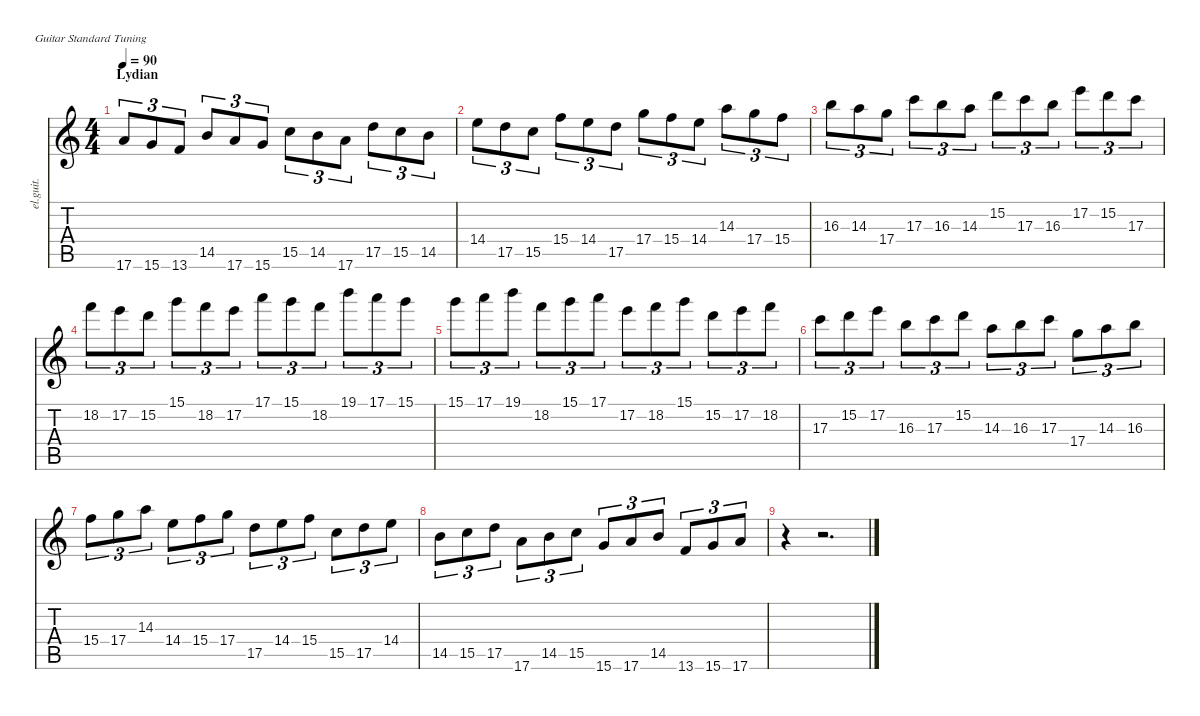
\defaultSystemsLayout 4
\hideDynamics
\bracketExtendMode nobrackets
\track ("Clean Guitar" "el.guit.") {instrument electricguitarclean}
\staff {score tabs}
\tuning (E4 B3 G3 D3 A2 E2)
\ts (4 4)
\section ("" "Lydian")
\tempo 90
\clef g2
\ks c
17.6.8{tu (3 2) dy mf beam Up} 15.6.8{tu (3 2) beam Up} 13.6.8{tu (3 2) beam Up} 14.5.8{tu (3 2) beam Up} 17.6.8{tu (3 2) beam Up} 15.6.8{tu (3 2) beam Up} 15.5.8{tu (3 2) beam Down} 14.5.8{tu (3 2) beam Down} 17.6.8{tu (3 2) beam Down} 17.5.8{tu (3 2) beam Down} 15.5.8{tu (3 2) beam Down} 14.5.8{tu (3 2) beam Down} |
14.4.8{tu (3 2) beam Down} 17.5.8{tu (3 2) beam Down} 15.5.8{tu (3 2) beam Down} 15.4.8{tu (3 2) beam Down} 14.4.8{tu (3 2) beam Down} 17.5.8{tu (3 2) beam Down} 17.4.8{tu (3 2) beam Down} 15.4.8{tu (3 2) beam Down} 14.4.8{tu (3 2) beam Down} 14.3.8{tu (3 2) beam Down} 17.4.8{tu (3 2) beam Down} 15.4.8{tu (3 2) beam Down} |
16.3.8{tu (3 2) beam Down} 14.3.8{tu (3 2) beam Down} 17.4.8{tu (3 2) beam Down} 17.3.8{tu (3 2) beam Down} 16.3.8{tu (3 2) beam Down} 14.3.8{tu (3 2) beam Down} 15.2.8{tu (3 2) beam Down} 17.3.8{tu (3 2) beam Down} 16.3.8{tu (3 2) beam Down} 17.2.8{tu (3 2) beam Down} 15.2.8{tu (3 2) beam Down} 17.3.8{tu (3 2) beam Down} |
18.2.8{tu (3 2) beam Down} 17.2.8{tu (3 2) beam Down} 15.2.8{tu (3 2) beam Down} 15.1.8{tu (3 2) beam Down} 18.2.8{tu (3 2) beam Down} 17.2.8{tu (3 2) beam Down} 17.1.8{tu (3 2) beam Down} 15.1.8{tu (3 2) beam Down} 18.2.8{tu (3 2) beam Down} 19.1.8{tu (3 2) beam Down} 17.1.8{tu (3 2) beam Down} 15.1.8{tu (3 2) beam Down} |
15.1.8{tu (3 2) beam Down} 17.1.8{tu (3 2) beam Down} 19.1.8{tu (3 2) beam Down} 18.2.8{tu (3 2) beam Down} 15.1.8{tu (3 2) beam Down} 17.1.8{tu (3 2) beam Down} 17.2.8{tu (3 2) beam Down} 18.2.8{tu (3 2) beam Down} 15.1.8{tu (3 2) beam Down} 15.2.8{tu (3 2) beam Down} 17.2.8{tu (3 2) beam Down} 18.2.8{tu (3 2) beam Down} |
17.3.8{tu (3 2) beam Down} 15.2.8{tu (3 2) beam Down} 17.2.8{tu (3 2) beam Down} 16.3.8{tu (3 2) beam Down} 17.3.8{tu (3 2) beam Down} 15.2.8{tu (3 2) beam Down} 14.3.8{tu (3 2) beam Down} 16.3.8{tu (3 2) beam Down} 17.3.8{tu (3 2) beam Down} 17.4.8{tu (3 2) beam Down} 14.3.8{tu (3 2) beam Down} 16.3.8{tu (3 2) beam Down} |
15.4.8{tu (3 2) beam Down} 17.4.8{tu (3 2) beam Down} 14.3.8{tu (3 2) beam Down} 14.4.8{tu (3 2) beam Down} 15.4.8{tu (3 2) beam Down} 17.4.8{tu (3 2) beam Down} 17.5.8{tu (3 2) beam Down} 14.4.8{tu (3 2) beam Down} 15.4.8{tu (3 2) beam Down} 15.5.8{tu (3 2) beam Down} 17.5.8{tu (3 2) beam Down} 14.4.8{tu (3 2) beam Down} |
14.5.8{tu (3 2) beam Down} 15.5.8{tu (3 2) beam Down} 17.5.8{tu (3 2) beam Down} 17.6.8{tu (3 2) beam Down} 14.5.8{tu (3 2) beam Down} 15.5.8{tu (3 2) beam Down} 15.6.8{tu (3 2) beam Up} 17.6.8{tu (3 2) beam Up} 14.5.8{tu (3 2) beam Up} 13.6.8{tu (3 2) beam Up} 15.6.8{tu (3 2) beam Up} 17.6.8{tu (3 2) beam Up} |
r.4{beam Down} r.2{d beam Down}
